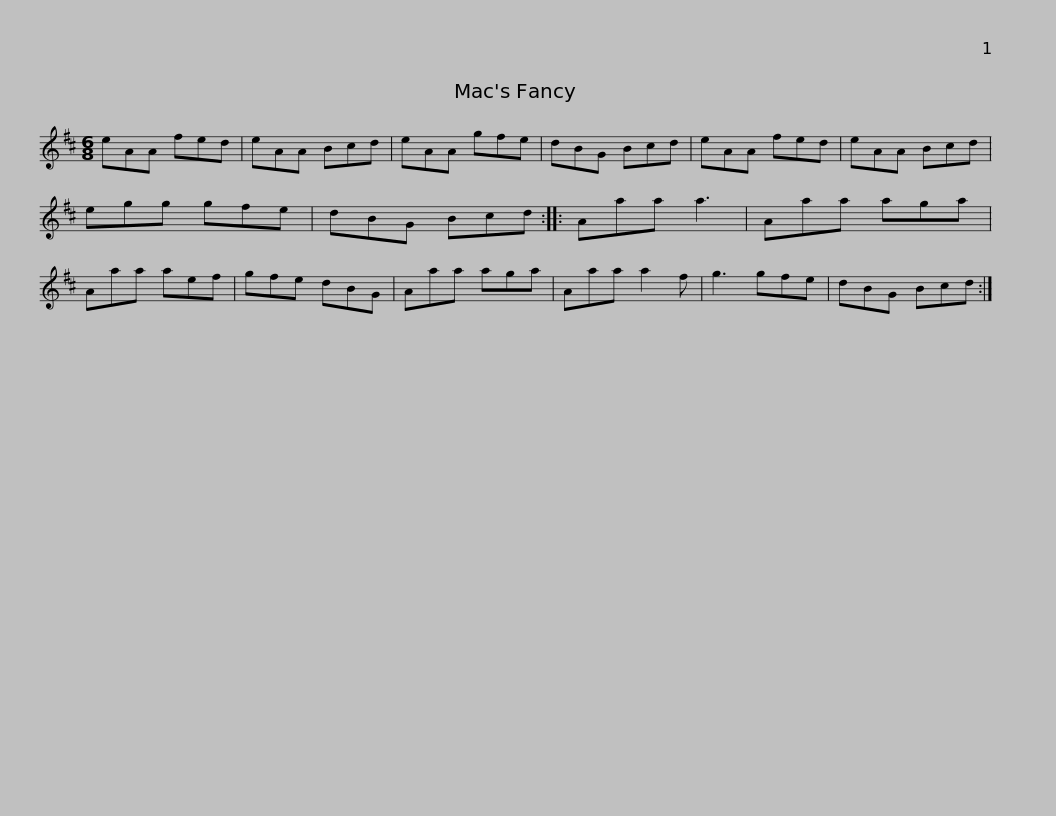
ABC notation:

X:1
L:1/8
M:6/8
I:linebreak $
K:D
V:1 treble
V:1
 eAA fed | eAA Bcd | eAA gfe | dBG Bcd | eAA fed | %5
 eAA Bcd | egg gfe |$ dBG Bcd :: Aaa a3 | Aaa aga | %10
 Aaa aef | gfe dBG | Aaa aga | Aaa a2 f |$ g3 gfe | %15
 dBG Bcd :| %16
